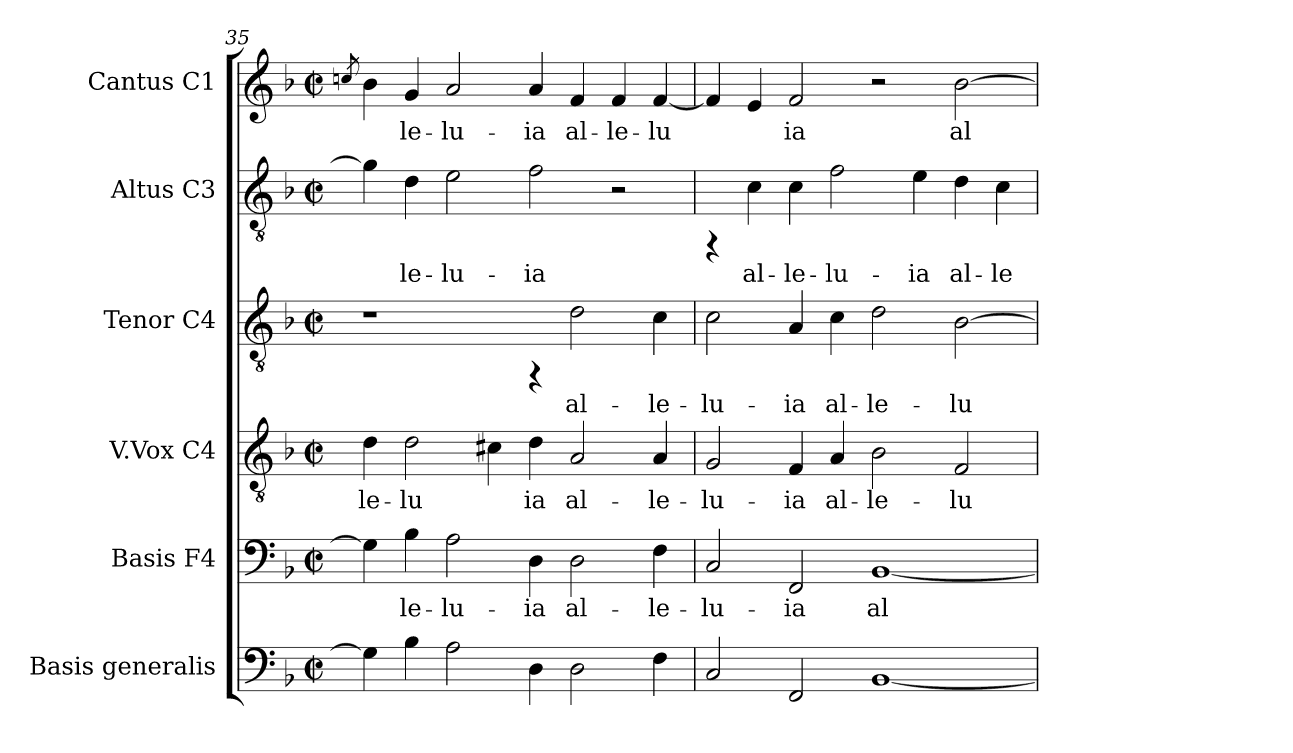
**kern	**kern	**text	**kern	**text	**kern	**text	**kern	**text	**kern	**text
*part6	*part5	*part5	*part4	*part4	*part3	*part3	*part2	*part2	*part1	*part1
*staff6	*staff5	*staff5	*staff4	*staff4	*staff3	*staff3	*staff2	*staff2	*staff1	*staff1
*I"Basis  generalis	*I"Basis  F4	*	*I"V.Vox  C4	*	*I"Tenor  C4	*	*I"Altus  C3	*	*I"Cantus  C1	*
*	*I'B	*	*	*	*I'T	*	*I'A	*	*I'C	*
!!LO:PB:g=z
*clefF4	*clefF4	*	*clefGv2	*	*clefGv2	*	*clefGv2	*	*clefG2	*
*k[b-]	*k[b-]	*	*k[b-]	*	*k[b-]	*	*k[b-]	*	*k[b-]	*
*F:	*F:	*	*F:	*	*F:	*	*F:	*	*F:	*
*M2/2	*M2/2	*	*M2/2	*	*M2/2	*	*M2/2	*	*M2/2	*
*met(c|)	*met(c|)	*	*met(c|)	*	*met(c|)	*	*met(c|)	*	*met(c|)	*
=35	=35	=35	=35	=35	=35	=35	=35	=35	=35	=35
.	.	.	.	.	.	.	.	.	8qccn/	.
!	!	!LO:LY:b:cj	!	!LO:LY:b:cj	!	!	!	!LO:LY:b:cj	!	!LO:LY:b:cj
4G\]	4G\]	--	4d\	-le-	1r	.	4g\]	--	4b-\	--
!	!	!LO:LY:b:cj	!	!LO:LY:b:cj	!	!	!	!LO:LY:b:cj	!	!LO:LY:b:cj
4B-\	4B-\	-le-	2d\	-lu-	.	.	4d\	-le-	4g/	-le-
!	!	!LO:LY:b:cj	!	!	!	!	!	!LO:LY:b:cj	!	!LO:LY:b:cj
2A\	2A\	-lu-	.	.	.	.	2e\	-lu-	2a/	-lu-
!	!	!	!	!LO:LY:b:cj	!	!	!	!	!	!
.	.	.	4c#X\	--	.	.	.	.	.	.
!	!	!LO:LY:b:cj	!	!LO:LY:b:cj	!	!	!	!LO:LY:b:cj	!	!LO:LY:b:cj
4D\	4D\	-ia	4d\	-ia	4rFF	.	2f\	-ia	4a/	-ia
!	!	!LO:LY:b:cj	!	!LO:LY:b:cj	!	!LO:LY:b:cj	!	!	!	!LO:LY:b:cj
2D\	2D\	al-	2A/	al-	2d\	al-	.	.	4f/	al-
!	!	!	!	!	!	!	!	!	!	!LO:LY:b:cj
.	.	.	.	.	.	.	2r	.	4f/	-le-
!	!	!LO:LY:b:cj	!	!LO:LY:b:cj	!	!LO:LY:b:cj	!	!	!	!LO:LY:b:cj
4F\	4F\	-le-	4A/	-le-	4c\	-le-	.	.	[<4f/	-lu-
=36	=36	=36	=36	=36	=36	=36	=36	=36	=36	=36
!	!	!LO:LY:b:cj	!	!LO:LY:b:cj	!	!LO:LY:b:cj	!	!	!	!LO:LY:b:cj
2C/	2C/	-lu-	2G/	-lu-	2c\	-lu-	4rFF	.	4f/]	--
!	!	!	!	!	!	!	!	!LO:LY:b:cj	!	!LO:LY:b:cj
.	.	.	.	.	.	.	4c\	al-	4e/	--
!	!	!LO:LY:b:cj	!	!LO:LY:b:cj	!	!LO:LY:b:cj	!	!LO:LY:b:cj	!	!LO:LY:b:cj
2FF/	2FF/	-ia	4F/	-ia	4A/	-ia	4c\	-le-	2f/	-ia
!	!	!	!	!LO:LY:b:cj	!	!LO:LY:b:cj	!	!LO:LY:b:cj	!	!
.	.	.	4A/	al-	4c\	al-	2f\	-lu-	.	.
!	!	!LO:LY:b:cj	!	!LO:LY:b:cj	!	!LO:LY:b:cj	!	!	!	!
[<1BB-	[<1BB-	al-	2B-\	-le-	2d\	-le-	.	.	2r	.
!	!	!	!	!	!	!	!	!LO:LY:b:cj	!	!
.	.	.	.	.	.	.	4e\	-ia	.	.
!	!	!	!	!LO:LY:b:cj	!	!LO:LY:b:cj	!	!LO:LY:b:cj	!	!LO:LY:b:cj
.	.	.	2F/	-lu-	[>2B-\	-lu-	4d\	al-	[>2b-\	al-
!	!	!	!	!	!	!	!	!LO:LY:b:cj	!	!
.	.	.	.	.	.	.	4c\	-le-	.	.
=	=	=	=	=	=	=	=	=	=	=
*-	*-	*-	*-	*-	*-	*-	*-	*-	*-	*-
